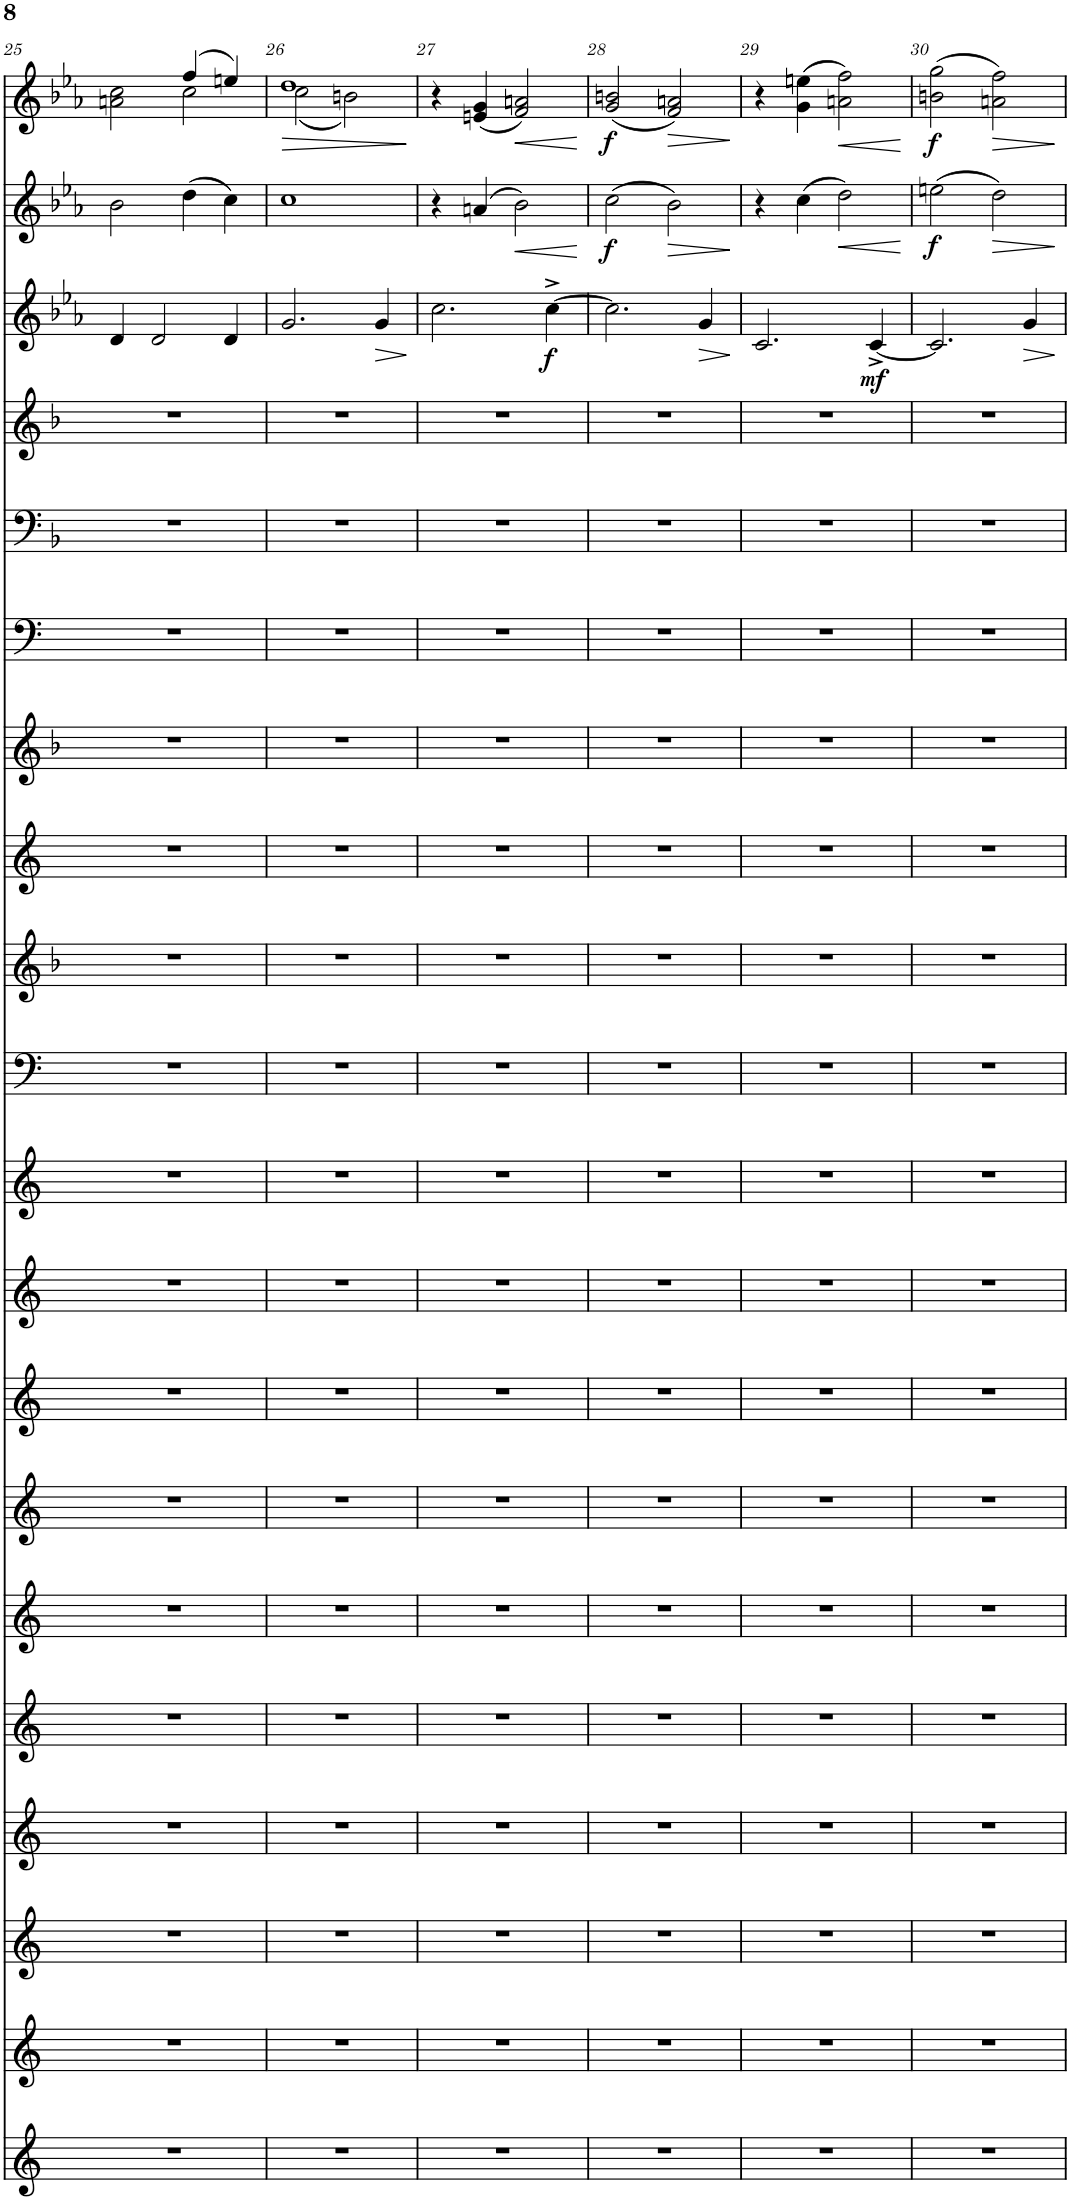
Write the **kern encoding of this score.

**kern	**kern	**kern	**kern	**kern	**kern	**kern	**kern	**kern	**kern	**kern	**kern	**kern	**kern	**kern	**kern	**kern	**kern	**dynam	**kern	**dynam	**kern	**dynam
*part20	*part19	*part18	*part17	*part16	*part15	*part14	*part13	*part12	*part11	*part10	*part9	*part8	*part7	*part6	*part5	*part4	*part3	*part3	*part2	*part2	*part1	*part1
*staff20	*staff19	*staff18	*staff17	*staff16	*staff15	*staff14	*staff13	*staff12	*staff11	*staff10	*staff9	*staff8	*staff7	*staff6	*staff5	*staff4	*staff3	*staff3	*staff2	*staff2	*staff1	*staff1
*I"part 19	*I"part 18	*I"part 17	*I"part 16	*I"part 15	*I"part 14	*I"part 13	*I"part 12	*I"part 11	*I"part 10	*I"part 9	*I"part 8	*I"part 7	*I"part 6	*I"part 5	*I"part 4	*I"part 3	*I"part 2	*	*I"part 1	*	*I"part 0	*
!!LO:PB:g=z
*clefG2	*clefG2	*clefG2	*clefG2	*clefG2	*clefG2	*clefG2	*clefG2	*clefG2	*clefG2	*clefF4	*clefG2	*clefX	*clefX	*clefF4	*clefF4	*clefG2	*clefG2	*	*clefG2	*	*clefG2	*
*	*	*Trd-2c-3	*Trd-2c-3	*	*	*	*Trd-3c-5	*Trd1c2	*Trd1c2	*Trd-2c-3	*Trd1c2	*Trd-2c-3	*Trd1c2	*Trd-2c-3	*Trd1c2	*Trd1c2	*	*	*	*	*	*
*k[]	*k[]	*k[]	*k[]	*k[]	*k[]	*k[]	*k[]	*k[]	*k[]	*k[]	*k[b-]	*k[]	*k[b-]	*k[]	*k[b-]	*k[b-]	*k[b-e-a-]	*	*k[b-e-a-]	*	*k[b-e-a-]	*
*M4/4	*M4/4	*M4/4	*M4/4	*M4/4	*M4/4	*M4/4	*M4/4	*M4/4	*M4/4	*M4/4	*M4/4	*M4/4	*M4/4	*M4/4	*M4/4	*M4/4	*M4/4	*	*M4/4	*	*M4/4	*
=25	=25	=25	=25	=25	=25	=25	=25	=25	=25	=25	=25	=25	=25	=25	=25	=25	=25	=25	=25	=25	=25	=25
*	*	*	*	*	*	*	*	*	*	*	*	*	*	*	*	*	*	*	*	*	*^	*
1r	1r	1r	1r	1r	1r	1r	1r	1r	1r	1r	1r	1r	1r	1r	1r	1r	4d/	.	2b-\	.	2an\ 2cc\	2ryy	.
.	.	.	.	.	.	.	.	.	.	.	.	.	.	.	.	.	2d/	.	.	.	.	.	.
.	.	.	.	.	.	.	.	.	.	.	.	.	.	.	.	.	.	.	(4dd\	.	(4ff/	2cc\	.
.	.	.	.	.	.	.	.	.	.	.	.	.	.	.	.	.	4d/	.	4cc\)	.	4een/)	.	.
=26	=26	=26	=26	=26	=26	=26	=26	=26	=26	=26	=26	=26	=26	=26	=26	=26	=26	=26	=26	=26	=26	=26	=26
!	!	!	!	!	!	!	!	!	!	!	!	!	!	!	!	!	!	!	!	!	!	!	!LO:HP:b
1r	1r	1r	1r	1r	1r	1r	1r	1r	1r	1r	1r	1r	1r	1r	1r	1r	2.g/	.	1cc	.	1dd	(2cc\	>
.	.	.	.	.	.	.	.	.	.	.	.	.	.	.	.	.	.	.	.	.	.	2bn\)	.
!	!	!	!	!	!	!	!	!	!	!	!	!	!	!	!	!	!	!LO:HP:b	!	!	!	!	!
.	.	.	.	.	.	.	.	.	.	.	.	.	.	.	.	.	4g/	>	.	.	.	.	.
*	*	*	*	*	*	*	*	*	*	*	*	*	*	*	*	*	*	*	*	*	*v	*v	*
.	.	.	.	.	.	.	.	.	.	.	.	.	.	.	.	.	.	]	.	.	.	]
=27	=27	=27	=27	=27	=27	=27	=27	=27	=27	=27	=27	=27	=27	=27	=27	=27	=27	=27	=27	=27	=27	=27
1r	1r	1r	1r	1r	1r	1r	1r	1r	1r	1r	1r	1r	1r	1r	1r	1r	2.cc\	.	4r	.	4r	.
.	.	.	.	.	.	.	.	.	.	.	.	.	.	.	.	.	.	.	(4an/	.	(4en/ 4g/	.
!	!	!	!	!	!	!	!	!	!	!	!	!	!	!	!	!	!	!	!	!LO:HP:b	!	!LO:HP:b
.	.	.	.	.	.	.	.	.	.	.	.	.	.	.	.	.	.	.	2b-\)	<	2f/ 2an/)	<
!	!	!	!	!	!	!	!	!	!	!	!	!	!	!	!	!	!	!LO:DY:b	!	!	!	!
.	.	.	.	.	.	.	.	.	.	.	.	.	.	.	.	.	[4cc^\	f	.	.	.	.
.	.	.	.	.	.	.	.	.	.	.	.	.	.	.	.	.	.	.	.	[	.	[
=28	=28	=28	=28	=28	=28	=28	=28	=28	=28	=28	=28	=28	=28	=28	=28	=28	=28	=28	=28	=28	=28	=28
!	!	!	!	!	!	!	!	!	!	!	!	!	!	!	!	!	!	!	!	!LO:DY:b	!	!LO:DY:b
1r	1r	1r	1r	1r	1r	1r	1r	1r	1r	1r	1r	1r	1r	1r	1r	1r	2.cc\]	.	(2cc\	f	(2g/ 2bn/	f
!	!	!	!	!	!	!	!	!	!	!	!	!	!	!	!	!	!	!	!	!LO:HP:b	!	!LO:HP:b
.	.	.	.	.	.	.	.	.	.	.	.	.	.	.	.	.	.	.	2b-\)	>	2f/ 2an/)	>
!	!	!	!	!	!	!	!	!	!	!	!	!	!	!	!	!	!	!LO:HP:b	!	!	!	!
.	.	.	.	.	.	.	.	.	.	.	.	.	.	.	.	.	4g/	>	.	.	.	.
.	.	.	.	.	.	.	.	.	.	.	.	.	.	.	.	.	.	]	.	]	.	]
=29	=29	=29	=29	=29	=29	=29	=29	=29	=29	=29	=29	=29	=29	=29	=29	=29	=29	=29	=29	=29	=29	=29
1r	1r	1r	1r	1r	1r	1r	1r	1r	1r	1r	1r	1r	1r	1r	1r	1r	2.c/	.	4r	.	4r	.
.	.	.	.	.	.	.	.	.	.	.	.	.	.	.	.	.	.	.	(4cc\	.	(4g\ 4een\	.
!	!	!	!	!	!	!	!	!	!	!	!	!	!	!	!	!	!	!	!	!LO:HP:b	!	!LO:HP:b
.	.	.	.	.	.	.	.	.	.	.	.	.	.	.	.	.	.	.	2dd\)	<	2an\ 2ff\)	<
!	!	!	!	!	!	!	!	!	!	!	!	!	!	!	!	!	!	!LO:DY:b	!	!	!	!
.	.	.	.	.	.	.	.	.	.	.	.	.	.	.	.	.	[4c^/	mf	.	.	.	.
.	.	.	.	.	.	.	.	.	.	.	.	.	.	.	.	.	.	.	.	[	.	[
=30	=30	=30	=30	=30	=30	=30	=30	=30	=30	=30	=30	=30	=30	=30	=30	=30	=30	=30	=30	=30	=30	=30
!	!	!	!	!	!	!	!	!	!	!	!	!	!	!	!	!	!	!	!	!LO:DY:b	!	!LO:DY:b
1r	1r	1r	1r	1r	1r	1r	1r	1r	1r	1r	1r	1r	1r	1r	1r	1r	2.c/]	.	(2een\	f	(2bn\ 2gg\	f
!	!	!	!	!	!	!	!	!	!	!	!	!	!	!	!	!	!	!	!	!LO:HP:b	!	!LO:HP:b
.	.	.	.	.	.	.	.	.	.	.	.	.	.	.	.	.	.	.	2dd\)	>	2an\ 2ff\)	>
!	!	!	!	!	!	!	!	!	!	!	!	!	!	!	!	!	!	!LO:HP:b	!	!	!	!
.	.	.	.	.	.	.	.	.	.	.	.	.	.	.	.	.	4g/	>	.	.	.	.
.	.	.	.	.	.	.	.	.	.	.	.	.	.	.	.	.	.	]	.	]	.	]
=	=	=	=	=	=	=	=	=	=	=	=	=	=	=	=	=	=	=	=	=	=	=
*-	*-	*-	*-	*-	*-	*-	*-	*-	*-	*-	*-	*-	*-	*-	*-	*-	*-	*-	*-	*-	*-	*-
